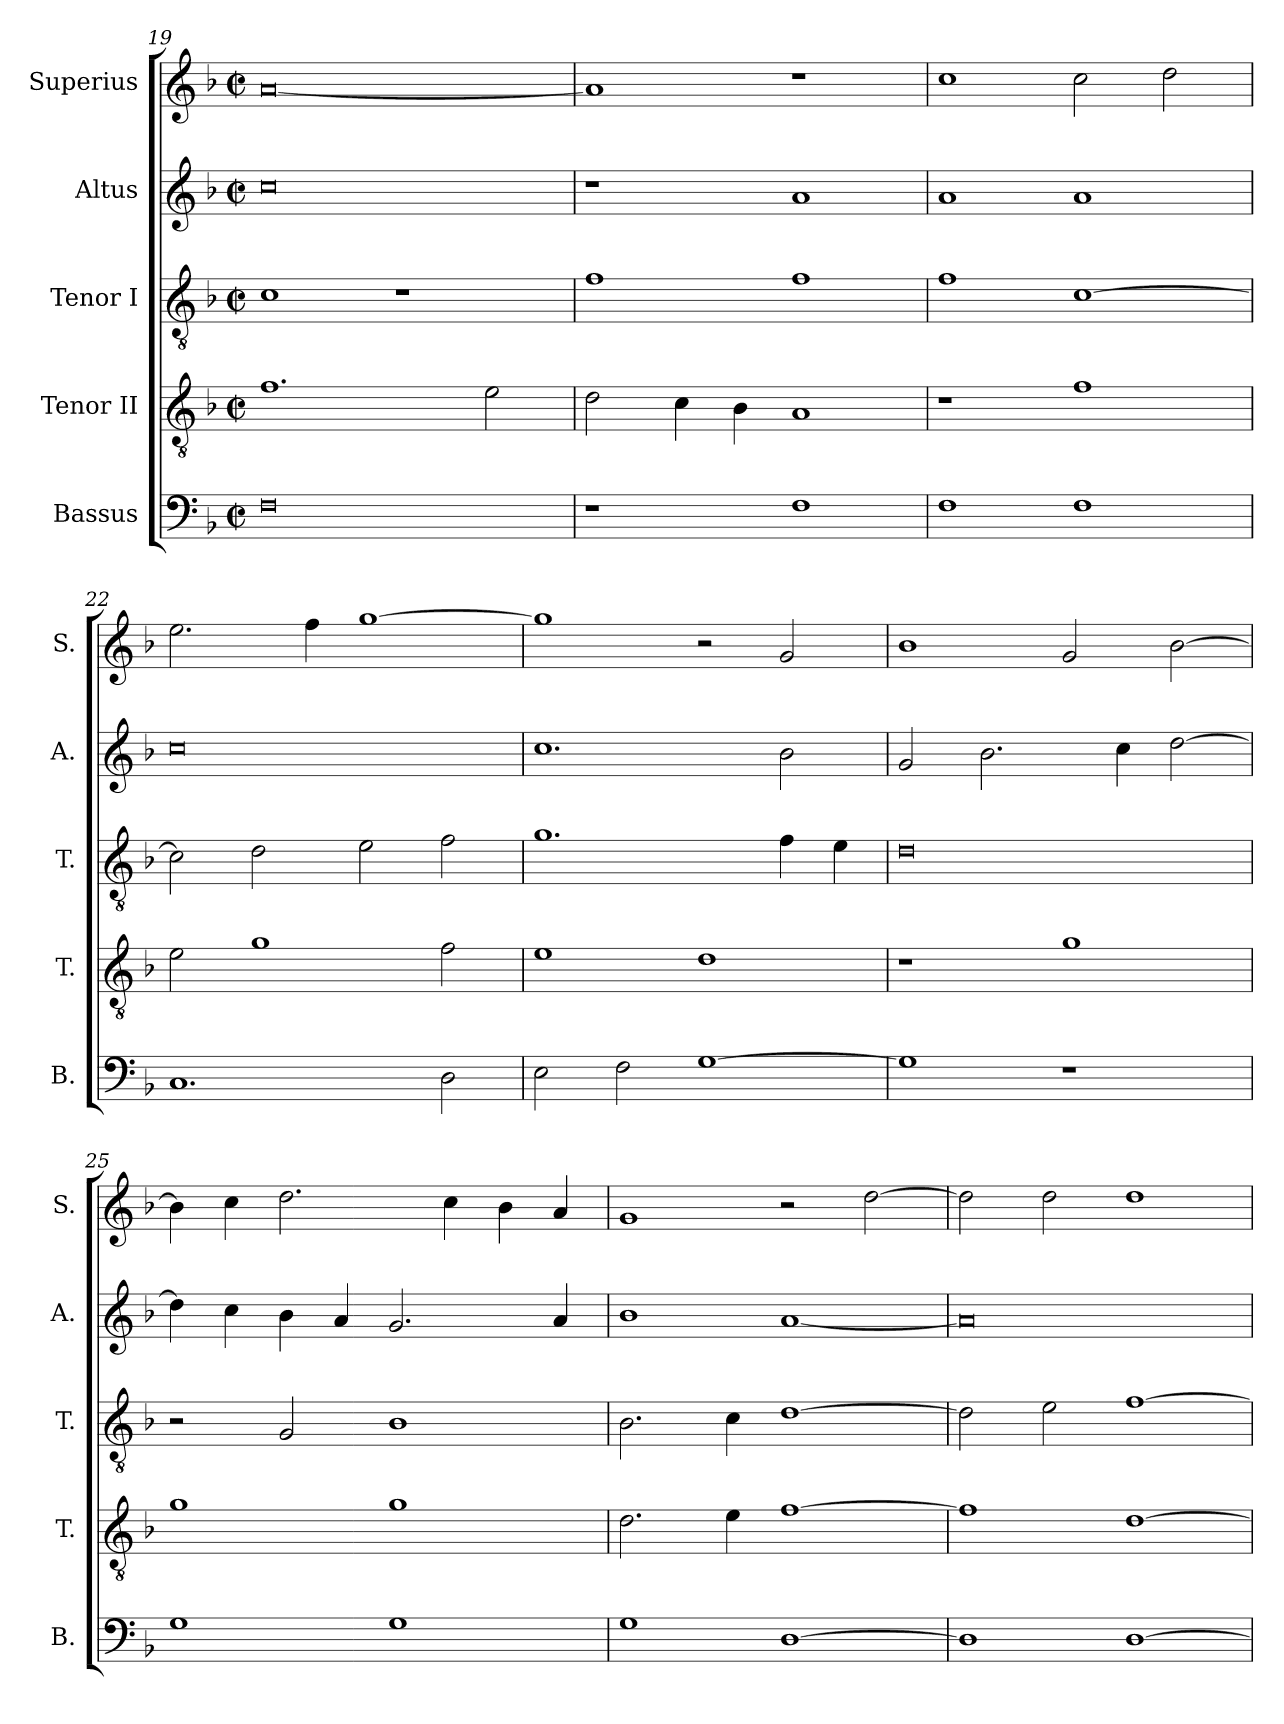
**kern	**kern	**kern	**kern	**kern
*part5	*part4	*part3	*part2	*part1
*staff5	*staff4	*staff3	*staff2	*staff1
*I"Bassus	*I"Tenor II	*I"Tenor I	*I"Altus	*I"Superius
*I'B.	*I'T.	*I'T.	*I'A.	*I'S.
*clefF4	*clefGv2	*clefGv2	*clefG2	*clefG2
*	*ITrd7c12	*ITrd7c12	*	*
*k[b-]	*k[b-]	*k[b-]	*k[b-]	*k[b-]
*F:	*F:	*F:	*F:	*F:
*M2/2	*M2/2	*M2/2	*M2/2	*M2/2
*met(c|)	*met(c|)	*met(c|)	*met(c|)	*met(c|)
=19	=19	=19	=19	=19
0Fi	1.Fi	1Ci	0cci	[<0ai
.	.	1r	.	.
.	2Ei\	.	.	.
=20	=20	=20	=20	=20
1r	2Di\	1Fi	1r	1ai]
.	4Ci\	.	.	.
.	4BB-i\	.	.	.
1Fi	1AAi	1Fi	1ai	1r
!!LO:PB:g=z
=21	=21	=21	=21	=21
1Fi	1r	1Fi	1ai	1cci
1Fi	1Fi	[>1Ci	1ai	2cci\
.	.	.	.	2ddi\
=22	=22	=22	=22	=22
1.Ci	2Ei\	2Ci\]	0cci	2.eei\
.	1Gi	2Di\	.	.
.	.	.	.	4ffi\
.	.	2Ei\	.	[>1ggi
2Di\	2Fi\	2Fi\	.	.
=23	=23	=23	=23	=23
2Ei\	1Ei	1.Gi	1.cci	1ggi]
2Fi\	.	.	.	.
[>1Gi	1Di	.	.	2r
.	.	4Fi\	2b-i\	2gi/
.	.	4Ei\	.	.
=24	=24	=24	=24	=24
1Gi]	1r	0Di	2gi/	1b-i
.	.	.	2.b-i\	.
1r	1Gi	.	.	2gi/
.	.	.	4cci\	.
.	.	.	[>2ddi\	[>2b-i\
=25	=25	=25	=25	=25
1Gi	1Gi	2r	4ddi\]	4b-i\]
.	.	.	4cci\	4cci\
.	.	2GGi/	4b-i\	2.ddi\
.	.	.	4ai/	.
1Gi	1Gi	1BB-i	2.gi/	.
.	.	.	.	4cci\
.	.	.	.	4b-i\
.	.	.	4ai/	4ai/
!!LO:LB:g=z
=26	=26	=26	=26	=26
1Gi	2.Di\	2.BB-i\	1b-i	1gi
.	4Ei\	4Ci\	.	.
[>1Di	[>1Fi	[>1Di	[<1ai	2r
.	.	.	.	[>2ddi\
=27	=27	=27	=27	=27
1Di]	1Fi]	2Di\]	0ai]	2ddi\]
.	.	2Ei\	.	2ddi\
[>1Di	[>1Di	[>1Fi	.	1ddi
=	=	=	=	=
*-	*-	*-	*-	*-
